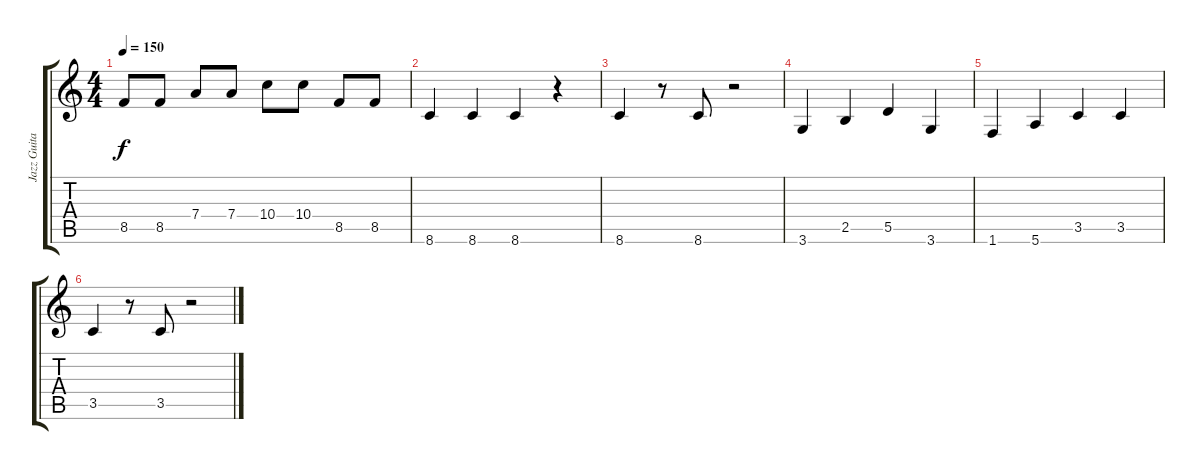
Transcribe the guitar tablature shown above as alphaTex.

\track ("Jazz Guitar" "Jazz Guita") {instrument electricguitarjazz}
\staff {score tabs}
\tuning (E4 B3 G3 D3 A2 E2) {hide}
\ts (4 4)
\tempo 150
\clef g2
\ks c
8.5.8{dy f} 8.5.8 7.4.8 7.4.8 10.4.8 10.4.8 8.5.8 8.5.8 |
8.6.4 8.6.4 8.6.4 r.4 |
8.6.4 r.8 8.6.8 r.2 |
3.6.4 2.5.4 5.5.4 3.6.4 |
1.6.4 5.6.4 3.5.4 3.5.4 |
3.5.4 r.8 3.5.8 r.2
